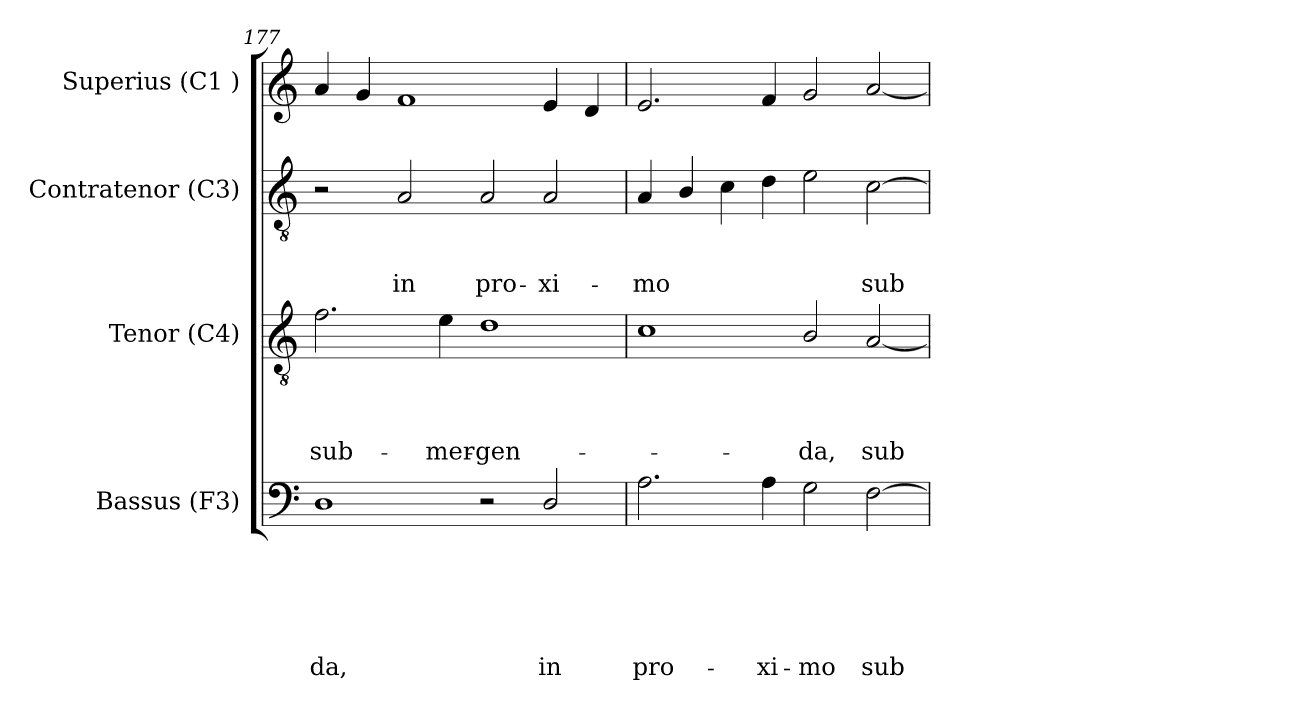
**kern	**text	**text	**text	**text	**text	**text	**kern	**text	**text	**text	**text	**kern	**text	**text	**text	**kern
*part4	*part4	*part4	*part4	*part4	*part4	*part4	*part3	*part3	*part3	*part3	*part3	*part2	*part2	*part2	*part2	*part1
*staff4	*staff4	*staff4	*staff4	*staff4	*staff4	*staff4	*staff3	*staff3	*staff3	*staff3	*staff3	*staff2	*staff2	*staff2	*staff2	*staff1
*I"Bassus (F3)	*	*	*	*	*	*	*I"Tenor (C4)	*	*	*	*	*I"Contratenor (C3)	*	*	*	*I"Superius (C1 )
*I'Bass.	*	*	*	*	*	*	*I'T.	*	*	*	*	*I'C.	*	*	*	*I'S.
*clefF4	*	*	*	*	*	*	*clefGv2	*	*	*	*	*clefGv2	*	*	*	*clefG2
*k[]	*	*	*	*	*	*	*k[]	*	*	*	*	*k[]	*	*	*	*k[]
*C:	*	*	*	*	*	*	*C:	*	*	*	*	*C:	*	*	*	*C:
=177	=177	=177	=177	=177	=177	=177	=177	=177	=177	=177	=177	=177	=177	=177	=177	=177
!	!	!	!	!	!	!LO:LY:b	!	!	!	!	!LO:LY:b	!	!	!	!	!
1D	.	.	.	.	.	-da,	2.f\	.	.	.	sub-	2r	.	.	.	4a/
.	.	.	.	.	.	.	.	.	.	.	.	.	.	.	.	4g/
!	!	!	!	!	!	!	!	!	!	!	!	!	!	!	!LO:LY:b	!
.	.	.	.	.	.	.	.	.	.	.	.	2A/	.	.	in	1f
!	!	!	!	!	!	!	!	!	!	!	!LO:LY:b	!	!	!	!	!
.	.	.	.	.	.	.	4e\	.	.	.	-mer-	.	.	.	.	.
!	!	!	!	!	!	!	!	!	!	!	!LO:LY:b	!	!	!	!LO:LY:b	!
2r	.	.	.	.	.	.	1d	.	.	.	-gen-	2A/	.	.	pro-	.
!	!	!	!	!	!	!LO:LY:b	!	!	!	!	!	!	!	!	!LO:LY:b	!
2D/	.	.	.	.	.	in	.	.	.	.	.	2A/	.	.	-xi-	4e/
.	.	.	.	.	.	.	.	.	.	.	.	.	.	.	.	4d/
=178	=178	=178	=178	=178	=178	=178	=178	=178	=178	=178	=178	=178	=178	=178	=178	=178
!	!	!	!	!	!	!LO:LY:b	!	!	!	!	!	!	!	!	!LO:LY:b	!
2.A\	.	.	.	.	.	pro-	1c	.	.	.	.	4A/	.	.	-mo	2.e/
.	.	.	.	.	.	.	.	.	.	.	.	4B/	.	.	.	.
.	.	.	.	.	.	.	.	.	.	.	.	4c\	.	.	.	.
!	!	!	!	!	!	!LO:LY:b	!	!	!	!	!	!	!	!	!	!
4A\	.	.	.	.	.	-xi-	.	.	.	.	.	4d\	.	.	.	4f/
!	!	!	!	!	!	!LO:LY:b	!	!	!	!	!LO:LY:b	!	!	!	!	!
2G\	.	.	.	.	.	-mo	2B/	.	.	.	-da,	2e\	.	.	.	2g/
!	!	!	!	!	!	!LO:LY:b	!	!	!	!	!LO:LY:b	!	!	!	!LO:LY:b	!
[<2F\	.	.	.	.	.	sub-	[<2A/	.	.	.	sub-	[<2c\	.	.	sub-	[<2a/
=	=	=	=	=	=	=	=	=	=	=	=	=	=	=	=	=
*-	*-	*-	*-	*-	*-	*-	*-	*-	*-	*-	*-	*-	*-	*-	*-	*-
